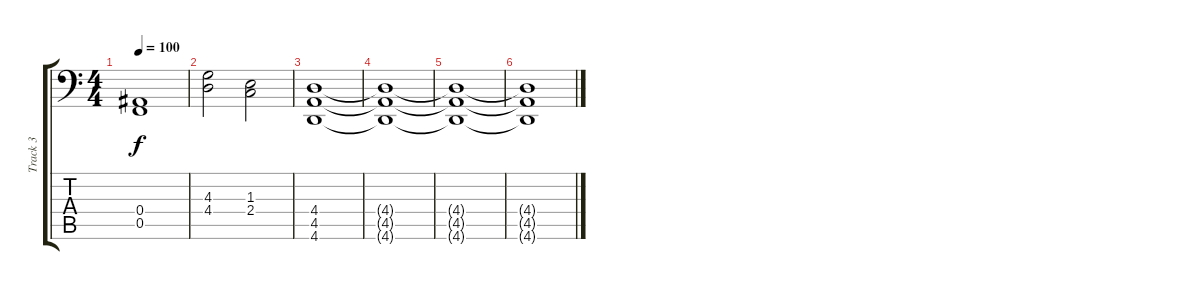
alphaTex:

\track ("Track 3" "Track 3") {instrument brightacousticpiano}
\staff {score tabs}
\tuning (C4 G3 Eb3 Bb2 F2 Bb1) {hide}
\ts (4 4)
\tempo 100
\clef f4
\ks c
(0.4 0.5).1{dy f} |
(4.3 4.4).2 (1.3 2.4).2 |
(4.4 4.5 4.6).1 |
(4.4{t} 4.5{t} 4.6{t}).1 |
(4.4{t} 4.5{t} 4.6{t}).1 |
(4.4{t} 4.5{t} 4.6{t}).1
